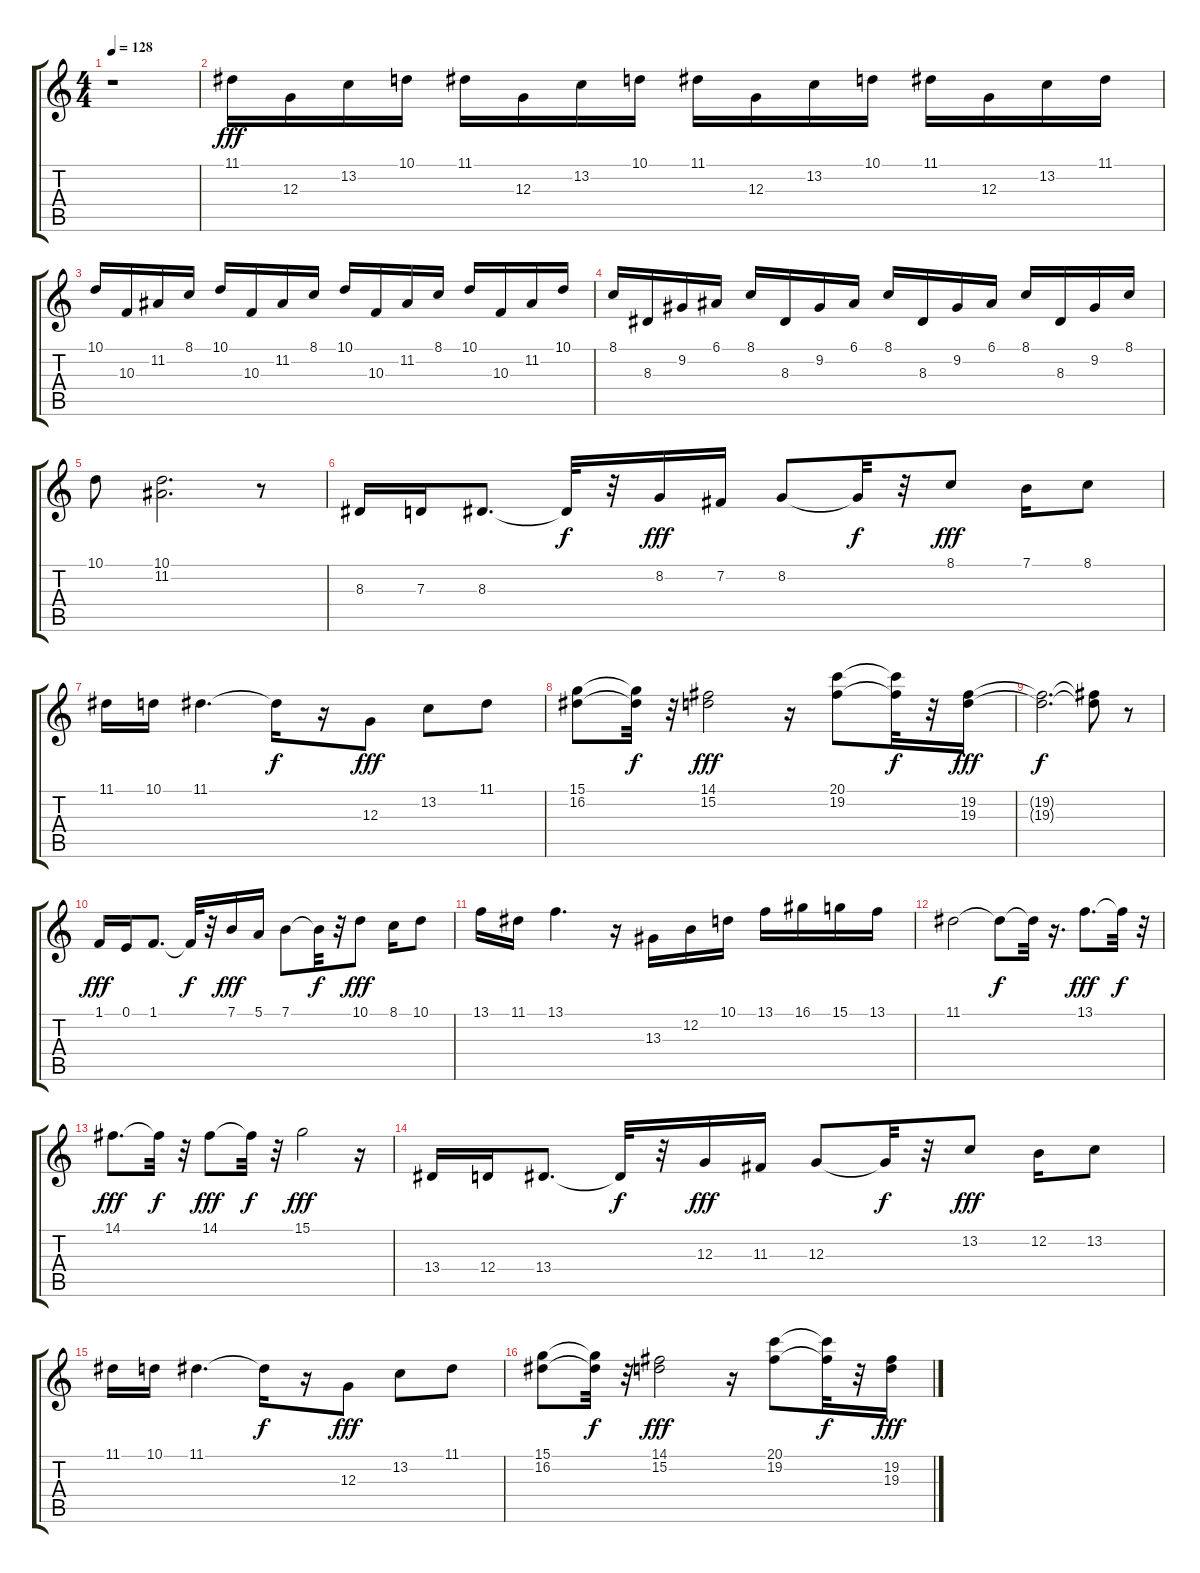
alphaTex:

\track "" {instrument lead2sawtooth}
\staff {score tabs}
\tuning (E4 B3 G3 D3 A2 E2) {hide}
\ts (4 4)
\tempo 128
\clef g2
\ks c
r.1{dy fff instrument lead2sawtooth} |
11.1.16{volume 7} 12.3.16 13.2.16 10.1.16 11.1.16 12.3.16 13.2.16 10.1.16 11.1.16 12.3.16 13.2.16 10.1.16 11.1.16 12.3.16 13.2.16 11.1.16 |
10.1.16 10.3.16 11.2.16 8.1.16 10.1.16 10.3.16 11.2.16 8.1.16 10.1.16 10.3.16 11.2.16 8.1.16 10.1.16 10.3.16 11.2.16 10.1.16 |
8.1.16 8.3.16 9.2.16 6.1.16 8.1.16 8.3.16 9.2.16 6.1.16 8.1.16 8.3.16 9.2.16 6.1.16 8.1.16 8.3.16 9.2.16 8.1.16 |
10.1.8 (10.1 11.2).2{d} r.8 |
8.3.16{volume 8} 7.3.16 8.3.8{d} 8.3{t}.32{dy f} r.32 8.2.16{dy fff} 7.2.16 8.2.8 8.2{t}.32{dy f} r.32 8.1.8{dy fff} 7.1.16 8.1.8 |
11.1.16 10.1.16 11.1.4{d} 11.1{t}.16{dy f} r.16 12.3.8{dy fff} 13.2.8 11.1.8 |
(15.1 16.2).8 (15.1{t} 16.2{t}).32{dy f} r.32 (14.1 15.2).2{dy fff} r.16 (20.1 19.2).8 (20.1{t} 19.2{t}).32{dy f} r.32 (19.2 19.3).16{dy fff} |
(19.2{t} 19.3{t}).2{d dy f} (19.2{t} 19.3{t}).8 r.8 |
1.1.16{dy fff} 0.1.16 1.1.8{d} 1.1{t}.32{dy f} r.32 7.1.16{dy fff} 5.1.16 7.1.8 7.1{t}.32{dy f} r.32 10.1.8{dy fff} 8.1.16 10.1.8 |
13.1.16 11.1.16 13.1.4{d} r.16 13.3.16 12.2.16 10.1.16 13.1.16 16.1.16 15.1.16 13.1.16 |
11.1.2 11.1{t}.8{dy f} 11.1{t}.32 r.16{d} 13.1.8{d dy fff} 13.1{t}.32{dy f} r.32 |
14.1.8{d dy fff} 14.1{t}.32{dy f} r.32 14.1.8{dy fff} 14.1{t}.32{dy f} r.32 15.1.2{dy fff} r.16 |
13.4.16 12.4.16 13.4.8{d} 13.4{t}.32{dy f} r.32 12.3.16{dy fff} 11.3.16 12.3.8 12.3{t}.32{dy f} r.32 13.2.8{dy fff} 12.2.16 13.2.8 |
11.1.16 10.1.16 11.1.4{d} 11.1{t}.16{dy f} r.16 12.3.8{dy fff} 13.2.8 11.1.8 |
(15.1 16.2).8 (15.1{t} 16.2{t}).32{dy f} r.32 (14.1 15.2).2{dy fff} r.16 (20.1 19.2).8 (20.1{t} 19.2{t}).32{dy f} r.32 (19.2 19.3).16{dy fff}
